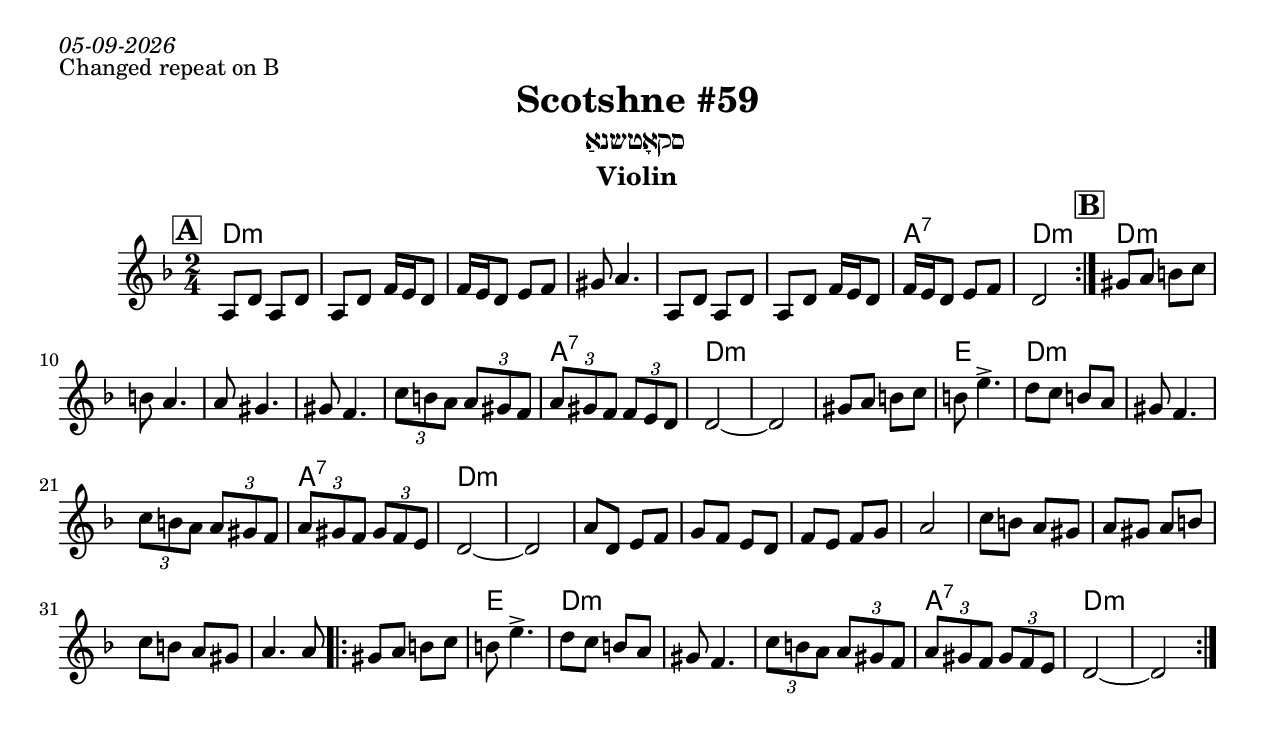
\version "2.24.0"
\include "english.ly"
%\pointAndClickOff
\paper{
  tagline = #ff
  print-all-headers = ##t
  #(set-paper-size "letter")
}
date = #(strftime "%d-%m-%Y" (localtime (current-time)))

\markup{ \italic{ \date }  }

\markup{ Changed repeat on B }

global = {
  \clef treble
  \key d \minor
  \time 2/4
  \set Score.rehearsalMarkFormatter = #format-mark-box-alphabet
}

%#################################### Melody ########################
%melody =  \transpose c d \relative c' {  %transpose for clarinet
melody = \relative c' {
  \global
  %\partial 16*3 a16 d f   %lead in notes

  \repeat volta 2{
   \mark \default
   a8 d a d
   a8 d f16 e d8
   f16 e d8 e f
   gs8 a4.

   a,8 d a d
   a8 d f16 e d8
   f16 e d8 e f
   d2
  }


   \mark \default
   gs8 a b c
   b8 a4.
   a8 gs4.
   gs8 f4.

  \tuplet 3/2{ c'8 b a} \tuplet 3/2{a gs f }
  \tuplet 3/2{ a8 gs f} \tuplet 3/2{f e d}
   d2~
   d2

   gs8 a b c
   b8 e4.->
   d8 c b a
   gs8 f4.

   \tuplet 3/2{ c'8 b a} \tuplet 3/2{a gs f }
  \tuplet 3/2{ a8 gs f} \tuplet 3/2{gs f e}
   %c'8 b a gs
   %a8 gs f e
   d2~
   d2

   a'8 d, e f
   g8 f e d
   f8 e f g
   a2

   c8 b a gs
   a8 gs a b
   c8 b a gs
   a4. a8
\repeat volta 2{
   gs8 a b c
   b8 e4.->
   d8 c b a
   gs8 f4.

   \tuplet 3/2{ c'8 b a} \tuplet 3/2{a gs f }
   \tuplet 3/2{ a8 gs f} \tuplet 3/2{gs f e}
   %c'8 b a gs
   %a8 gs f e
   d2~
   d2
  }


}
%################################# Lyrics #####################
%\addlyrics{ \set stanza = #"1. " }
%################################# Chords #######################
harmonies = \chordmode {
  d2*6:m
  a2:7
  d2:m
  %b
  d2*5:m
  a2:7
  d2*3:m
  e2
  d2*3:m
  a2:7
  d2*11:m
  e2
  d2*3:m
  a2:7
  d2*2:m

}

\score {
  <<
    \new ChordNames {
      \set chordChanges = ##f
      \harmonies
    }
    \new Staff   \melody
  >>
  \header{
    title= "Scotshne #59"
    subtitle=" ‫סקאָטשנאַ‬"
    composer= ""
    instrument = "Violin"
    arranger= ""
  }
  \midi{\tempo 4 = 120}
  \layout{indent = 1.0\cm}
}
